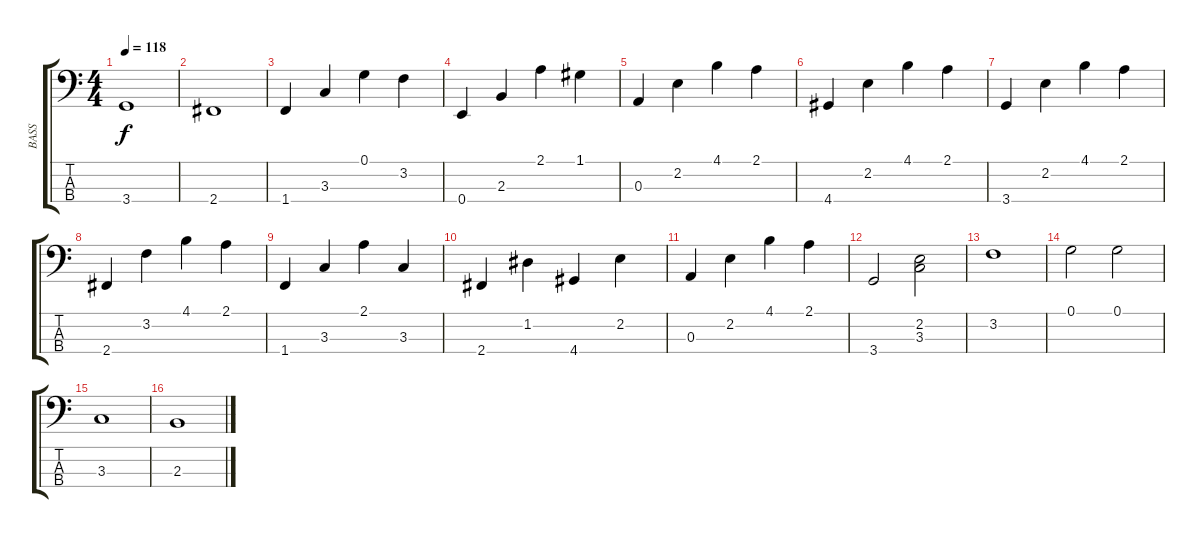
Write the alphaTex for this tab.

\track ("BASS" "BASS") {instrument acousticbass}
\staff {score tabs}
\tuning (G2 D2 A1 E1) {hide}
\ts (4 4)
\tempo 118
\clef f4
\ks c
3.4.1{dy f} |
2.4.1 |
1.4.4 3.3.4 0.1.4 3.2.4 |
0.4.4 2.3.4 2.1.4 1.1.4 |
0.3.4 2.2.4 4.1.4 2.1.4 |
4.4.4 2.2.4 4.1.4 2.1.4 |
3.4.4 2.2.4 4.1.4 2.1.4 |
2.4.4 3.2.4 4.1.4 2.1.4 |
1.4.4 3.3.4 2.1.4 3.3.4 |
2.4.4 1.2.4 4.4.4 2.2.4 |
0.3.4 2.2.4 4.1.4 2.1.4 |
3.4.2 (2.2 3.3).2 |
3.2.1 |
0.1.2 0.1.2 |
3.3.1 |
2.3.1
